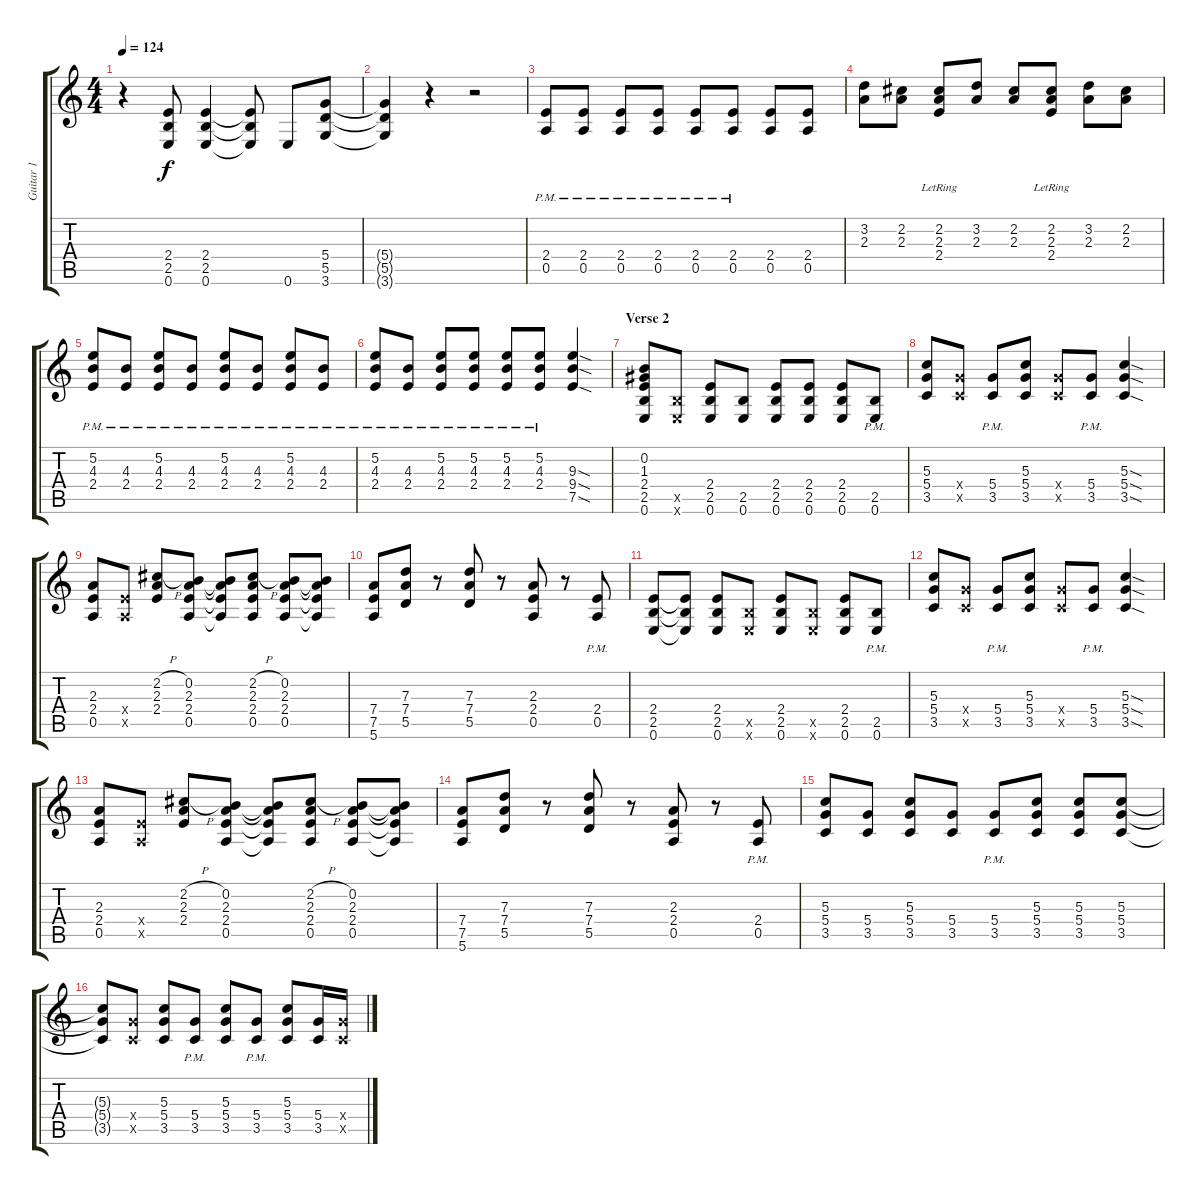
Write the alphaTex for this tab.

\track ("Guitar 1" "Guitar 1") {instrument overdrivenguitar}
\staff {score tabs}
\tuning (E4 B3 G3 D3 A2 E2) {hide}
\ts (4 4)
\tempo 124
\clef g2
\ks c
r.4{dy f} (2.4 2.5 0.6).8 (2.4 2.5 0.6).4 (2.4{t} 2.5{t} 0.6{t}).8 0.6.8 (5.4 5.5 3.6).8 |
(5.4{t} 5.5{t} 3.6{t}).4 r.4 r.2 |
(2.4{pm} 0.5{pm}).8 (2.4{pm} 0.5{pm}).8 (2.4{pm} 0.5{pm}).8 (2.4{pm} 0.5{pm}).8 (2.4 0.5{pm}).8 (2.4 0.5{pm}).8 (2.4 0.5).8 (2.4 0.5).8 |
(3.2 2.3).8 (2.2 2.3).8 (2.2 2.3 2.4{lr}).8 (3.2 2.3).8 (2.2 2.3).8 (2.2 2.3 2.4{lr}).8 (3.2 2.3).8 (2.2 2.3).8 |
(5.2{pm} 4.3{pm} 2.4{pm}).8{volume 10} (4.3{pm} 2.4{pm}).8 (5.2{pm} 4.3{pm} 2.4{pm}).8 (4.3{pm} 2.4{pm}).8 (5.2{pm} 4.3{pm} 2.4{pm}).8 (4.3{pm} 2.4{pm}).8 (5.2{pm} 4.3{pm} 2.4{pm}).8 (4.3{pm} 2.4{pm}).8 |
(5.2{pm} 4.3{pm} 2.4{pm}).8 (4.3{pm} 2.4{pm}).8 (5.2{pm} 4.3{pm} 2.4{pm}).8 (5.2 4.3{pm} 2.4{pm}).8 (5.2 4.3 2.4{pm}).8 (5.2 4.3 2.4{pm}).8 (9.3{sod} 9.4{sod} 7.5{sod}).4 |
\section ("" "Verse 2")
(0.2 1.3 2.4 2.5 0.6).8 (2.5{x} 0.6{x}).8 (2.4 2.5 0.6).8 (2.5 0.6).8 (2.4 2.5 0.6).8 (2.4 2.5 0.6).8 (2.4 2.5 0.6).8 (2.5{pm} 0.6{pm}).8 |
(5.3 5.4 3.5).8 (5.4{x} 3.5{x}).8 (5.4{pm} 3.5{pm}).8 (5.3 5.4 3.5).8 (5.4{x} 3.5{x}).8 (5.4{pm} 3.5{pm}).8 (5.3{sod} 5.4{sod} 3.5{sod}).4 |
(2.3 2.4 0.5).8 (2.4{x} 0.5{x}).8 (2.2{h} 2.3 2.4).8 (0.2 2.3 2.4 0.5).8 (0.2{t} 2.3{t} 2.4{t} 0.5{t}).8 (2.2{h} 2.3 2.4 0.5).8 (0.2 2.3 2.4 0.5).8 (0.2{t} 2.3{t} 2.4{t} 0.5{t}).8 |
(7.4 7.5 5.6).8 (7.3 7.4 5.5).8 r.8 (7.3 7.4 5.5).8 r.8 (2.3 2.4 0.5).8 r.8 (2.4{pm} 0.5{pm}).8 |
(2.4 2.5 0.6).8 (2.4{t} 2.5{t} 0.6{t}).8 (2.4 2.5 0.6).8 (2.5{x} 0.6{x}).8 (2.4 2.5 0.6).8 (2.5{x} 0.6{x}).8 (2.4 2.5 0.6).8 (2.5{pm} 0.6{pm}).8 |
(5.3 5.4 3.5).8 (5.4{x} 3.5{x}).8 (5.4{pm} 3.5{pm}).8 (5.3 5.4 3.5).8 (5.4{x} 3.5{x}).8 (5.4{pm} 3.5{pm}).8 (5.3{sod} 5.4{sod} 3.5{sod}).4 |
(2.3 2.4 0.5).8 (2.4{x} 0.5{x}).8 (2.2{h} 2.3 2.4).8 (0.2 2.3 2.4 0.5).8 (0.2{t} 2.3{t} 2.4{t} 0.5{t}).8 (2.2{h} 2.3 2.4 0.5).8 (0.2 2.3 2.4 0.5).8 (0.2{t} 2.3{t} 2.4{t} 0.5{t}).8 |
(7.4 7.5 5.6).8 (7.3 7.4 5.5).8 r.8 (7.3 7.4 5.5).8 r.8 (2.3 2.4 0.5).8 r.8 (2.4{pm} 0.5{pm}).8 |
(5.3 5.4 3.5).8 (5.4 3.5).8 (5.3 5.4 3.5).8 (5.4 3.5).8 (5.4{pm} 3.5{pm}).8 (5.3 5.4 3.5).8 (5.3 5.4 3.5).8 (5.3 5.4 3.5).8 |
(5.3{t} 5.4{t} 3.5{t}).8 (5.4{x} 3.5{x}).8 (5.3 5.4 3.5).8 (5.4{pm} 3.5{pm}).8 (5.3 5.4 3.5).8 (5.4{pm} 3.5{pm}).8 (5.3 5.4 3.5).8 (5.4 3.5).16 (5.4{x} 3.5{x}).16
